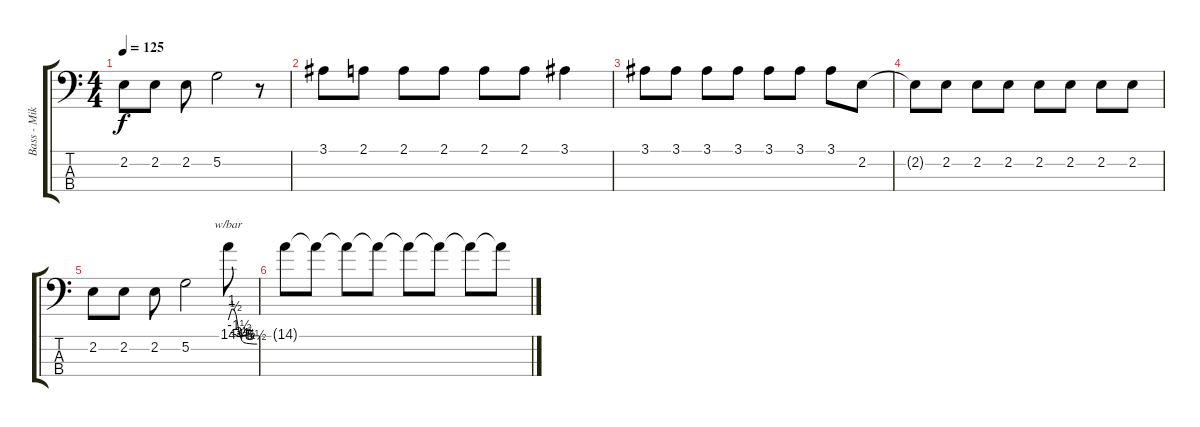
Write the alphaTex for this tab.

\track ("Bass - Mikkel" "Bass - Mik") {instrument electricbassfinger}
\staff {score tabs}
\tuning (G2 D2 A1 E1) {hide}
\ts (4 4)
\tempo 125
\clef f4
\ks c
2.2.8{dy f} 2.2.8 2.2.8 5.2.2 r.8 |
3.1{t}.8 2.1.8 2.1.8 2.1.8 2.1.8 2.1.8 3.1.4 |
3.1.8 3.1.8 3.1.8 3.1.8 3.1.8 3.1.8 3.1.8 2.2.8 |
2.2{t}.8 2.2.8 2.2.8 2.2.8 2.2.8 2.2.8 2.2.8 2.2.8 |
2.2.8 2.2.8 2.2.8 5.2.2 14.1.8{tbe (custom default 0 0 7 4 12 4 16 2 23 -6 28 -14 30 -16 32 -18 38 -20 54 -22 58 -22 60 -22)} |
14.1{t}.8 14.1{t}.8 14.1{t}.8 14.1{t}.8 14.1{t}.8 14.1{t}.8 14.1{t}.8 14.1{t}.8
